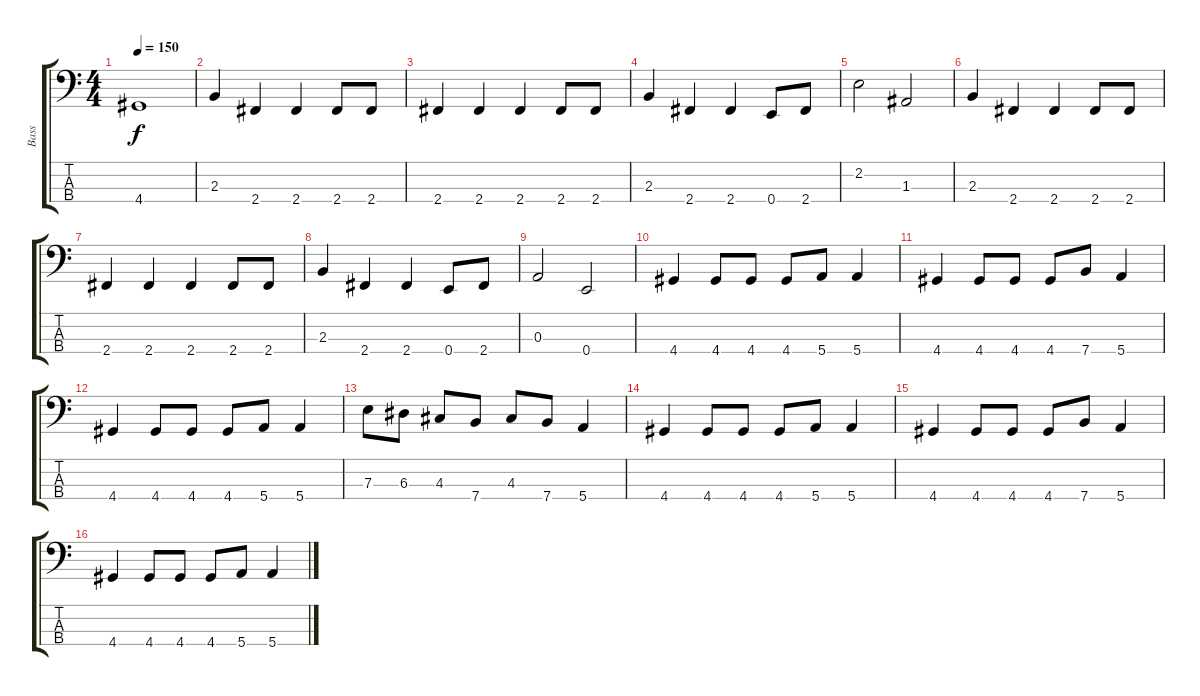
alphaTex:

\track ("Bass" "Bass") {instrument electricbassfinger}
\staff {score tabs}
\tuning (G2 D2 A1 E1) {hide}
\ts (4 4)
\tempo 150
\clef f4
\ks c
4.4{t}.1{dy f} |
2.3.4 2.4.4 2.4.4 2.4.8 2.4.8 |
2.4.4 2.4.4 2.4.4 2.4.8 2.4.8 |
2.3.4 2.4.4 2.4.4 0.4.8 2.4.8 |
2.2.2 1.3.2 |
2.3.4 2.4.4 2.4.4 2.4.8 2.4.8 |
2.4.4 2.4.4 2.4.4 2.4.8 2.4.8 |
2.3.4 2.4.4 2.4.4 0.4.8 2.4.8 |
0.3.2 0.4.2 |
4.4.4 4.4.8 4.4.8 4.4.8 5.4.8 5.4.4 |
4.4.4 4.4.8 4.4.8 4.4.8 7.4.8 5.4.4 |
4.4.4 4.4.8 4.4.8 4.4.8 5.4.8 5.4.4 |
7.3.8 6.3.8 4.3.8 7.4.8 4.3.8 7.4.8 5.4.4 |
4.4.4 4.4.8 4.4.8 4.4.8 5.4.8 5.4.4 |
4.4.4 4.4.8 4.4.8 4.4.8 7.4.8 5.4.4 |
4.4.4 4.4.8 4.4.8 4.4.8 5.4.8 5.4.4
